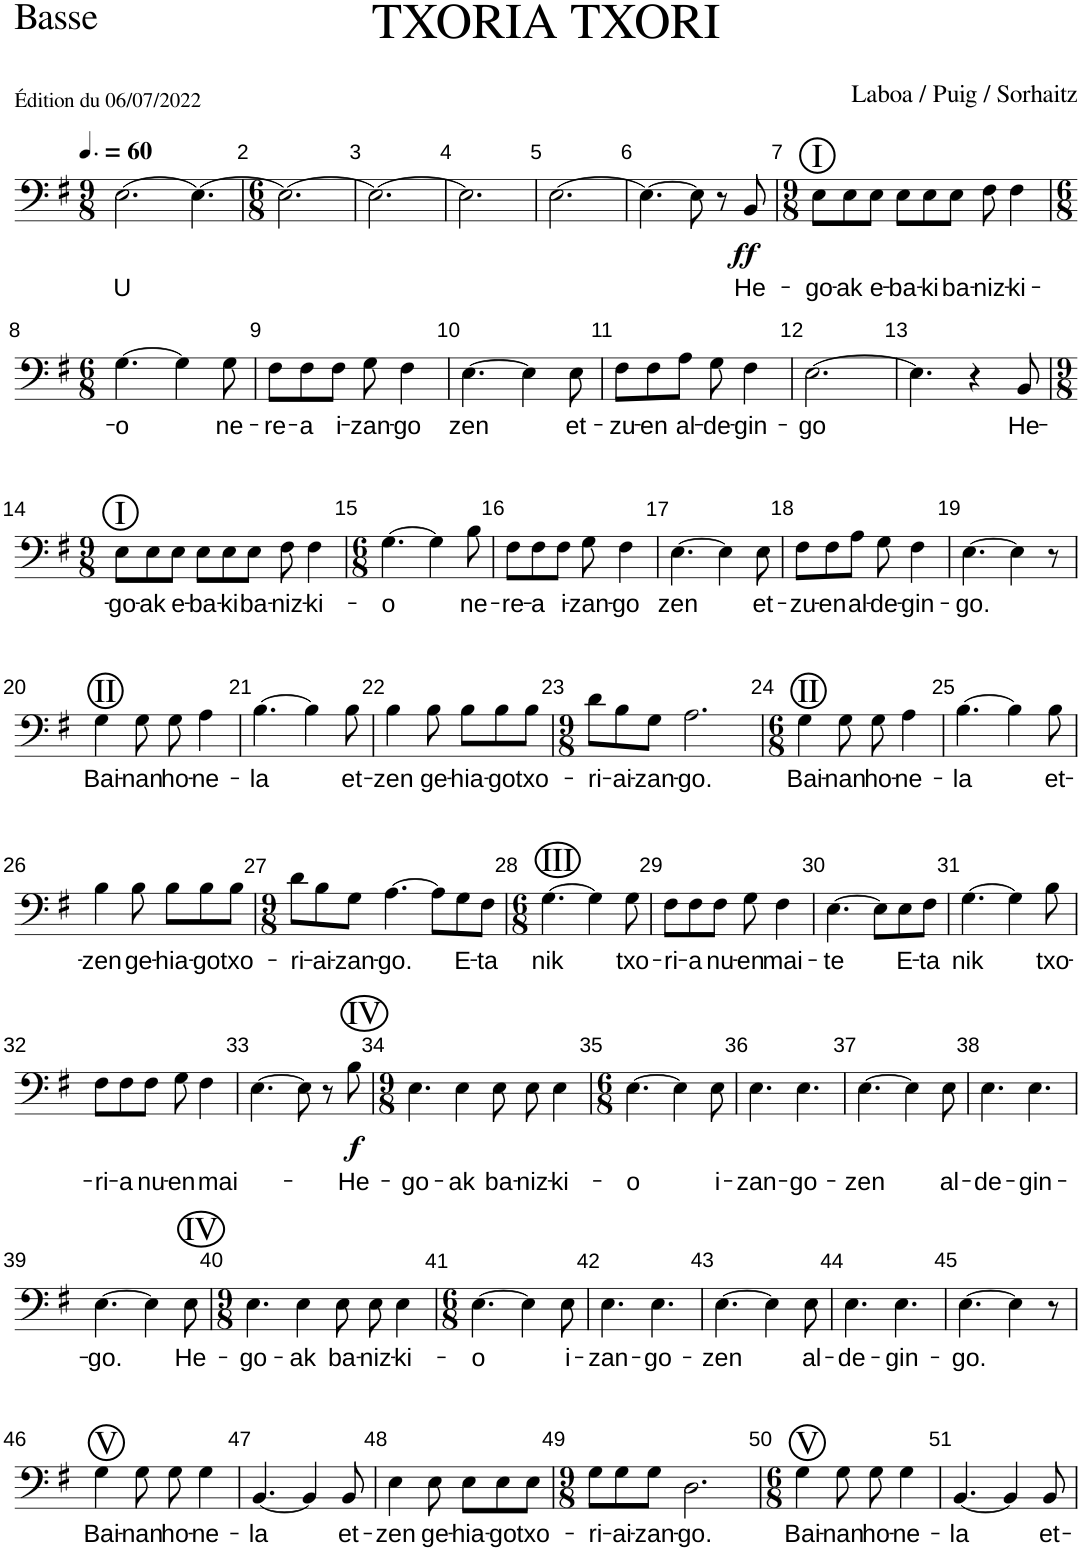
**kern	**text	**dynam
*part1	*part1	*part1
*staff1	*staff1	*staff1
*I"Basse	*	*
*I'B.	*	*
*clefF4	*	*
*k[f#]	*	*
*M9/8	*	*
*MM90	*	*
=1	=1	=1
!	!LO:LY:b	!
[2.E\	U	.
4.E\_	.	.
=2	=2	=2
*M6/8	*	*
2.E\_	.	.
=3	=3	=3
2.E\_	.	.
=4	=4	=4
2.E\]	.	.
=5	=5	=5
[2.E\	.	.
=6	=6	=6
4.E\_	.	.
8E\]	.	.
8r	.	.
!	!LO:LY:b	!LO:DY:b
8BB/	-He-	ff
=7	=7	=7
*M9/8	*	*
!LO:TX:a:t=I	!	!
!	!LO:LY:b	!
8E\L	-go-	.
!	!LO:LY:b	!
8E\	-ak	.
!	!LO:LY:b	!
8E\J	e-	.
!	!LO:LY:b	!
8E\L	-ba-	.
!	!LO:LY:b	!
8E\	-ki	.
!	!LO:LY:b	!
8E\J	ba-	.
!	!LO:LY:b	!
8F#\	-niz-	.
!	!LO:LY:b	!
4F#\	-ki-	.
!!LO:LB:g=z
=8	=8	=8
*M6/8	*	*
!	!LO:LY:b	!
[4.G\	-o	.
4G\]	.	.
!	!LO:LY:b	!
8G\	ne-	.
=9	=9	=9
!	!LO:LY:b	!
8F#\L	-re-	.
!	!LO:LY:b	!
8F#\	-a	.
!	!LO:LY:b	!
8F#\J	i-	.
!	!LO:LY:b	!
8G\	-zan-	.
!	!LO:LY:b	!
4F#\	-go	.
=10	=10	=10
!	!LO:LY:b	!
[4.E\	zen	.
4E\]	.	.
!	!LO:LY:b	!
8E\	et-	.
=11	=11	=11
!	!LO:LY:b	!
8F#\L	-zu-	.
!	!LO:LY:b	!
8F#\	-en	.
!	!LO:LY:b	!
8A\J	al-	.
!	!LO:LY:b	!
8G\	-de-	.
!	!LO:LY:b	!
4F#\	-gin-	.
=12	=12	=12
!	!LO:LY:b	!
[2.E\	-go	.
=13	=13	=13
4.E\]	.	.
4r	.	.
!	!LO:LY:b	!
8BB/	He-	.
!!LO:LB:g=z
=14	=14	=14
*M9/8	*	*
!LO:TX:a:t=I	!	!
!	!LO:LY:b	!
8E\L	-go-	.
!	!LO:LY:b	!
8E\	-ak	.
!	!LO:LY:b	!
8E\J	e-	.
!	!LO:LY:b	!
8E\L	-ba-	.
!	!LO:LY:b	!
8E\	-ki	.
!	!LO:LY:b	!
8E\J	ba-	.
!	!LO:LY:b	!
8F#\	-niz-	.
!	!LO:LY:b	!
4F#\	-ki-	.
=15	=15	=15
*M6/8	*	*
!	!LO:LY:b	!
[4.G\	-o	.
4G\]	.	.
!	!LO:LY:b	!
8B\	ne-	.
=16	=16	=16
!	!LO:LY:b	!
8F#\L	-re-	.
!	!LO:LY:b	!
8F#\	-a	.
!	!LO:LY:b	!
8F#\J	i-	.
!	!LO:LY:b	!
8G\	-zan-	.
!	!LO:LY:b	!
4F#\	-go	.
=17	=17	=17
!	!LO:LY:b	!
[4.E\	zen	.
4E\]	.	.
!	!LO:LY:b	!
8E\	et-	.
=18	=18	=18
!	!LO:LY:b	!
8F#\L	-zu-	.
!	!LO:LY:b	!
8F#\	-en	.
!	!LO:LY:b	!
8A\J	al-	.
!	!LO:LY:b	!
8G\	-de-	.
!	!LO:LY:b	!
4F#\	-gin-	.
=19	=19	=19
!	!LO:LY:b	!
[4.E\	-go.	.
4E\]	.	.
8r	.	.
!!LO:LB:g=z
=20	=20	=20
!LO:TX:a:t=II	!	!
!	!LO:LY:b	!
4G\	Bai-	.
!	!LO:LY:b	!
8G\	-nan	.
!	!LO:LY:b	!
8G\	ho-	.
!	!LO:LY:b	!
4A\	-ne-	.
=21	=21	=21
!	!LO:LY:b	!
[4.B\	-la	.
4B\]	.	.
!	!LO:LY:b	!
8B\	et-	.
=22	=22	=22
!	!LO:LY:b	!
4B\	-zen	.
!	!LO:LY:b	!
8B\	ge-	.
!	!LO:LY:b	!
8B\L	-hia-	.
!	!LO:LY:b	!
8B\	-go	.
!	!LO:LY:b	!
8B\J	txo-	.
=23	=23	=23
*M9/8	*	*
!	!LO:LY:b	!
8d\L	-ri-	.
!	!LO:LY:b	!
8B\	-ai-	.
!	!LO:LY:b	!
8G\J	-zan-	.
!	!LO:LY:b	!
2.A\	-go.	.
=24	=24	=24
*M6/8	*	*
!LO:TX:a:t=II	!	!
!	!LO:LY:b	!
4G\	Bai-	.
!	!LO:LY:b	!
8G\	-nan	.
!	!LO:LY:b	!
8G\	ho-	.
!	!LO:LY:b	!
4A\	-ne-	.
=25	=25	=25
!	!LO:LY:b	!
[4.B\	-la	.
4B\]	.	.
!	!LO:LY:b	!
8B\	et-	.
!!LO:LB:g=z
=26	=26	=26
!	!LO:LY:b	!
4B\	-zen	.
!	!LO:LY:b	!
8B\	ge-	.
!	!LO:LY:b	!
8B\L	-hia-	.
!	!LO:LY:b	!
8B\	-go	.
!	!LO:LY:b	!
8B\J	txo-	.
=27	=27	=27
*M9/8	*	*
!	!LO:LY:b	!
8d\L	-ri-	.
!	!LO:LY:b	!
8B\	-ai-	.
!	!LO:LY:b	!
8G\J	-zan-	.
!	!LO:LY:b	!
[4.A\	-go.	.
8A\L]	.	.
!	!LO:LY:b	!
8G\	E-	.
!	!LO:LY:b	!
8F#\J	-ta	.
=28	=28	=28
*M6/8	*	*
!LO:TX:a:t=III	!	!
!	!LO:LY:b	!
[4.G\	nik	.
4G\]	.	.
!	!LO:LY:b	!
8G\	txo-	.
=29	=29	=29
!	!LO:LY:b	!
8F#\L	-ri-	.
!	!LO:LY:b	!
8F#\	-a	.
!	!LO:LY:b	!
8F#\J	nu-	.
!	!LO:LY:b	!
8G\	-en	.
!	!LO:LY:b	!
4F#\	mai-	.
=30	=30	=30
!	!LO:LY:b	!
[4.E\	-te	.
8E\L]	.	.
!	!LO:LY:b	!
8E\	E-	.
!	!LO:LY:b	!
8F#\J	-ta	.
=31	=31	=31
!	!LO:LY:b	!
[4.G\	nik	.
4G\]	.	.
!	!LO:LY:b	!
8B\	txo-	.
!!LO:LB:g=z
=32	=32	=32
!	!LO:LY:b	!
8F#\L	-ri-	.
!	!LO:LY:b	!
8F#\	-a	.
!	!LO:LY:b	!
8F#\J	nu-	.
!	!LO:LY:b	!
8G\	-en	.
!	!LO:LY:b	!
4F#\	mai-	.
=33	=33	=33
[4.E\	.	.
8E\]	.	.
8r	.	.
!LO:TX:a:t=IV	!	!
!	!LO:LY:b	!LO:DY:b
8B\	He-	f
=34	=34	=34
*M9/8	*	*
!	!LO:LY:b	!
4.E\	-go-	.
!	!LO:LY:b	!
4E\	-ak	.
!	!LO:LY:b	!
8E\	ba-	.
!	!LO:LY:b	!
8E\	-niz-	.
!	!LO:LY:b	!
4E\	-ki-	.
=35	=35	=35
*M6/8	*	*
!	!LO:LY:b	!
[4.E\	-o	.
4E\]	.	.
!	!LO:LY:b	!
8E\	i-	.
=36	=36	=36
!	!LO:LY:b	!
4.E\	-zan-	.
!	!LO:LY:b	!
4.E\	-go-	.
=37	=37	=37
!	!LO:LY:b	!
[4.E\	-zen	.
4E\]	.	.
!	!LO:LY:b	!
8E\	al-	.
=38	=38	=38
!	!LO:LY:b	!
4.E\	-de-	.
!	!LO:LY:b	!
4.E\	-gin-	.
!!LO:LB:g=z
=39	=39	=39
!	!LO:LY:b	!
[4.E\	-go.	.
4E\]	.	.
!LO:TX:a:t=IV	!	!
!	!LO:LY:b	!
8E\	He-	.
=40	=40	=40
*M9/8	*	*
!	!LO:LY:b	!
4.E\	-go-	.
!	!LO:LY:b	!
4E\	-ak	.
!	!LO:LY:b	!
8E\	ba-	.
!	!LO:LY:b	!
8E\	-niz-	.
!	!LO:LY:b	!
4E\	-ki-	.
=41	=41	=41
*M6/8	*	*
!	!LO:LY:b	!
[4.E\	-o	.
4E\]	.	.
!	!LO:LY:b	!
8E\	i-	.
=42	=42	=42
!	!LO:LY:b	!
4.E\	-zan-	.
!	!LO:LY:b	!
4.E\	-go-	.
=43	=43	=43
!	!LO:LY:b	!
[4.E\	-zen	.
4E\]	.	.
!	!LO:LY:b	!
8E\	al-	.
=44	=44	=44
!	!LO:LY:b	!
4.E\	-de-	.
!	!LO:LY:b	!
4.E\	-gin-	.
=45	=45	=45
!	!LO:LY:b	!
[4.E\	-go.	.
4E\]	.	.
8r	.	.
!!LO:LB:g=z
=46	=46	=46
!LO:TX:a:t=V	!	!
!	!LO:LY:b	!
4G\	Bai-	.
!	!LO:LY:b	!
8G\	-nan	.
!	!LO:LY:b	!
8G\	ho-	.
!	!LO:LY:b	!
4G\	-ne-	.
=47	=47	=47
!	!LO:LY:b	!
[4.BB/	-la	.
4BB/]	.	.
!	!LO:LY:b	!
8BB/	et-	.
=48	=48	=48
!	!LO:LY:b	!
4E\	zen	.
!	!LO:LY:b	!
8E\	ge-	.
!	!LO:LY:b	!
8E\L	-hia-	.
!	!LO:LY:b	!
8E\	-go	.
!	!LO:LY:b	!
8E\J	txo-	.
=49	=49	=49
*M9/8	*	*
!	!LO:LY:b	!
8G\L	-ri-	.
!	!LO:LY:b	!
8G\	-ai-	.
!	!LO:LY:b	!
8G\J	-zan-	.
!	!LO:LY:b	!
2.D\	-go.	.
=50	=50	=50
*M6/8	*	*
!LO:TX:a:t=V	!	!
!	!LO:LY:b	!
4G\	Bai-	.
!	!LO:LY:b	!
8G\	-nan	.
!	!LO:LY:b	!
8G\	ho-	.
!	!LO:LY:b	!
4G\	-ne-	.
=51	=51	=51
!	!LO:LY:b	!
[4.BB/	-la	.
4BB/]	.	.
!	!LO:LY:b	!
8BB/	et-	.
=	=	=
*-	*-	*-
